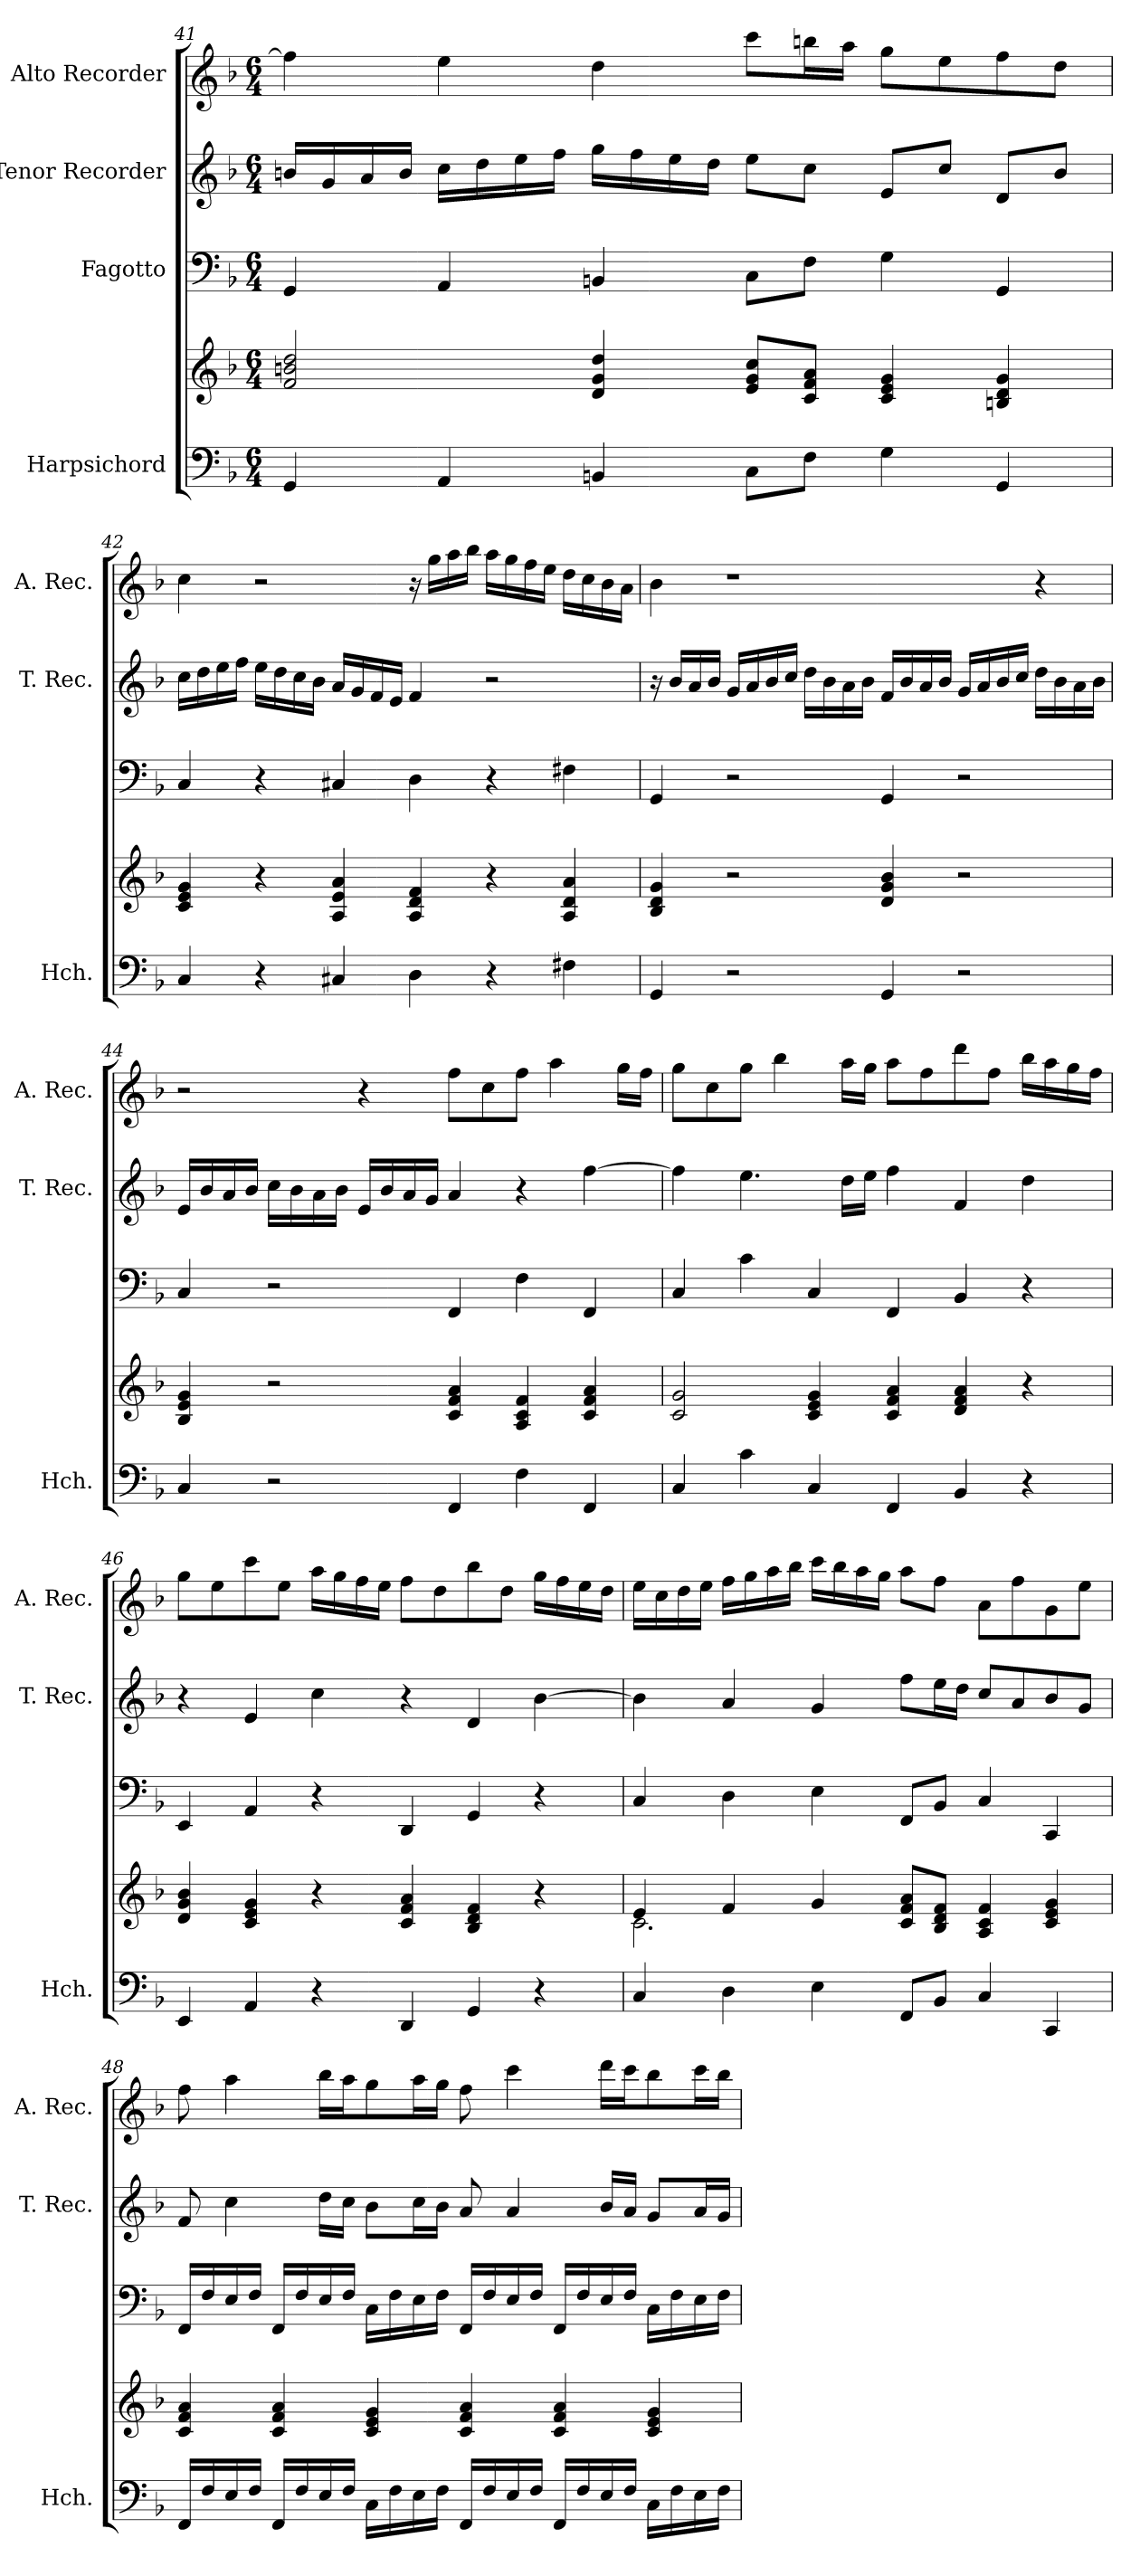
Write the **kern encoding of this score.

**kern	**kern	**kern	**kern	**kern
*part4	*part4	*part3	*part2	*part1
*staff5	*staff4	*staff3	*staff2	*staff1
*I"Harpsichord	*	*I"Fagotto	*I"Tenor Recorder	*I"Alto Recorder
*I'Hch.	*	*	*I'T. Rec.	*I'A. Rec.
*clefF4	*clefG2	*clefF4	*clefG2	*clefG2
*k[b-]	*k[b-]	*k[b-]	*k[b-]	*k[b-]
*M6/4	*M6/4	*M6/4	*M6/4	*M6/4
=41	=41	=41	=41	=41
4GG/	2f/ 2bn/ 2dd/	4GG/	16bn/LL	4ff\]
.	.	.	16g/	.
.	.	.	16a/	.
.	.	.	16b/JJ	.
4AA/	.	4AA/	16cc\LL	4ee\
.	.	.	16dd\	.
.	.	.	16ee\	.
.	.	.	16ff\JJ	.
4BBn/	4d/ 4g/ 4dd/	4BBn/	16gg\LL	4dd\
.	.	.	16ff\	.
.	.	.	16ee\	.
.	.	.	16dd\JJ	.
8C\L	8e/ 8g/ 8cc/L	8C\L	8ee\L	8ccc\L
8F\J	8c/ 8f/ 8a/J	8F\J	8cc\J	16bbn\L
.	.	.	.	16aa\JJ
4G\	4c/ 4e/ 4g/	4G\	8e/L	8gg\L
.	.	.	8cc/J	8ee\
4GG/	4Bn/ 4d/ 4g/	4GG/	8d/L	8ff\
.	.	.	8b/J	8dd\J
=42	=42	=42	=42	=42
4C/	4c/ 4e/ 4g/	4C/	16cc\LL	4cc\
.	.	.	16dd\	.
.	.	.	16ee\	.
.	.	.	16ff\JJ	.
4r	4r	4r	16ee\LL	2r
.	.	.	16dd\	.
.	.	.	16cc\	.
.	.	.	16b-\JJ	.
4C#X/	4A/ 4e/ 4a/	4C#X/	16a/LL	.
.	.	.	16g/	.
.	.	.	16f/	.
.	.	.	16e/JJ	.
4D\	4A/ 4d/ 4f/	4D\	4f/	16r
.	.	.	.	16gg\LL
.	.	.	.	16aa\
.	.	.	.	16bb-\JJ
4r	4r	4r	2r	16aa\LL
.	.	.	.	16gg\
.	.	.	.	16ff\
.	.	.	.	16ee\JJ
4F#X\	4A/ 4d/ 4a/	4F#X\	.	16dd\LL
.	.	.	.	16cc\
.	.	.	.	16b-\
.	.	.	.	16a\JJ
=43	=43	=43	=43	=43
4GG/	4B-/ 4d/ 4g/	4GG/	16r	4b-\
.	.	.	16b-/LL	.
.	.	.	16a/	.
.	.	.	16b-/JJ	.
2r	2r	2r	16g/LL	1r
.	.	.	16a/	.
.	.	.	16b-/	.
.	.	.	16cc/JJ	.
.	.	.	16dd\LL	.
.	.	.	16b-\	.
.	.	.	16a\	.
.	.	.	16b-\JJ	.
4GG/	4d/ 4g/ 4b-/	4GG/	16f/LL	.
.	.	.	16b-/	.
.	.	.	16a/	.
.	.	.	16b-/JJ	.
2r	2r	2r	16g/LL	.
.	.	.	16a/	.
.	.	.	16b-/	.
.	.	.	16cc/JJ	.
.	.	.	16dd\LL	4r
.	.	.	16b-\	.
.	.	.	16a\	.
.	.	.	16b-\JJ	.
!!LO:LB:g=z
=44	=44	=44	=44	=44
4C/	4B-/ 4e/ 4g/	4C/	16e/LL	2r
.	.	.	16b-/	.
.	.	.	16a/	.
.	.	.	16b-/JJ	.
2r	2r	2r	16cc\LL	.
.	.	.	16b-\	.
.	.	.	16a\	.
.	.	.	16b-\JJ	.
.	.	.	16e/LL	4r
.	.	.	16b-/	.
.	.	.	16a/	.
.	.	.	16g/JJ	.
4FF/	4c/ 4f/ 4a/	4FF/	4a/	8ff\L
.	.	.	.	8cc\
4F\	4A/ 4c/ 4f/	4F\	4r	8ff\J
.	.	.	.	4aa\
4FF/	4c/ 4f/ 4a/	4FF/	[4ff\	.
.	.	.	.	16gg\LL
.	.	.	.	16ff\JJ
=45	=45	=45	=45	=45
4C/	2c/ 2g/	4C/	4ff\]	8gg\L
.	.	.	.	8cc\
4c\	.	4c\	4.ee\	8gg\J
.	.	.	.	4bb-\
4C/	4c/ 4e/ 4g/	4C/	.	.
.	.	.	16dd\LL	16aa\LL
.	.	.	16ee\JJ	16gg\JJ
4FF/	4c/ 4f/ 4a/	4FF/	4ff\	8aa\L
.	.	.	.	8ff\
4BB-/	4d/ 4f/ 4a/	4BB-/	4f/	8ddd\
.	.	.	.	8ff\J
4r	4r	4r	4dd\	16bb-\LL
.	.	.	.	16aa\
.	.	.	.	16gg\
.	.	.	.	16ff\JJ
=46	=46	=46	=46	=46
4EE/	4d/ 4g/ 4b-/	4EE/	4r	8gg\L
.	.	.	.	8ee\
4AA/	4c/ 4e/ 4g/	4AA/	4e/	8ccc\
.	.	.	.	8ee\J
4r	4r	4r	4cc\	16aa\LL
.	.	.	.	16gg\
.	.	.	.	16ff\
.	.	.	.	16ee\JJ
4DD/	4c/ 4f/ 4a/	4DD/	4r	8ff\L
.	.	.	.	8dd\
4GG/	4B-/ 4d/ 4f/	4GG/	4d/	8bb-\
.	.	.	.	8dd\J
4r	4r	4r	[4b-\	16gg\LL
.	.	.	.	16ff\
.	.	.	.	16ee\
.	.	.	.	16dd\JJ
=47	=47	=47	=47	=47
*	*^	*	*	*
4C/	4e/	2.c\	4C/	4b-\]	16ee\LL
.	.	.	.	.	16cc\
.	.	.	.	.	16dd\
.	.	.	.	.	16ee\JJ
4D\	4f/	.	4D\	4a/	16ff\LL
.	.	.	.	.	16gg\
.	.	.	.	.	16aa\
.	.	.	.	.	16bb-\JJ
4E\	4g/	.	4E\	4g/	16ccc\LL
.	.	.	.	.	16bb-\
.	.	.	.	.	16aa\
.	.	.	.	.	16gg\JJ
8FF/L	8c/ 8f/ 8a/L	2.ryy	8FF/L	8ff\L	8aa\L
8BB-/J	8B-/ 8d/ 8f/J	.	8BB-/J	16ee\L	8ff\J
.	.	.	.	16dd\JJ	.
4C/	4A/ 4c/ 4f/	.	4C/	8cc/L	8a\L
.	.	.	.	8a/	8ff\
4CC/	4c/ 4e/ 4g/	.	4CC/	8b-/	8g\
.	.	.	.	8g/J	8ee\J
*	*v	*v	*	*	*
!!LO:LB:g=z
=48	=48	=48	=48	=48
16FF/LL	4c/ 4f/ 4a/	16FF/LL	8f/	8ff\
16F/	.	16F/	.	.
16E/	.	16E/	4cc\	4aa\
16F/JJ	.	16F/JJ	.	.
16FF/LL	4c/ 4f/ 4a/	16FF/LL	.	.
16F/	.	16F/	.	.
16E/	.	16E/	16dd\LL	16bb-\LL
16F/JJ	.	16F/JJ	16cc\JJ	16aa\J
16C\LL	4c/ 4e/ 4g/	16C\LL	8b-\L	8gg\
16F\	.	16F\	.	.
16E\	.	16E\	16cc\L	16aa\L
16F\JJ	.	16F\JJ	16b-\JJ	16gg\JJ
16FF/LL	4c/ 4f/ 4a/	16FF/LL	8a/	8ff\
16F/	.	16F/	.	.
16E/	.	16E/	4a/	4ccc\
16F/JJ	.	16F/JJ	.	.
16FF/LL	4c/ 4f/ 4a/	16FF/LL	.	.
16F/	.	16F/	.	.
16E/	.	16E/	16b-/LL	16ddd\LL
16F/JJ	.	16F/JJ	16a/JJ	16ccc\J
16C\LL	4c/ 4e/ 4g/	16C\LL	8g/L	8bb-\
16F\	.	16F\	.	.
16E\	.	16E\	16a/L	16ccc\L
16F\JJ	.	16F\JJ	16g/JJ	16bb-\JJ
=	=	=	=	=
*-	*-	*-	*-	*-
